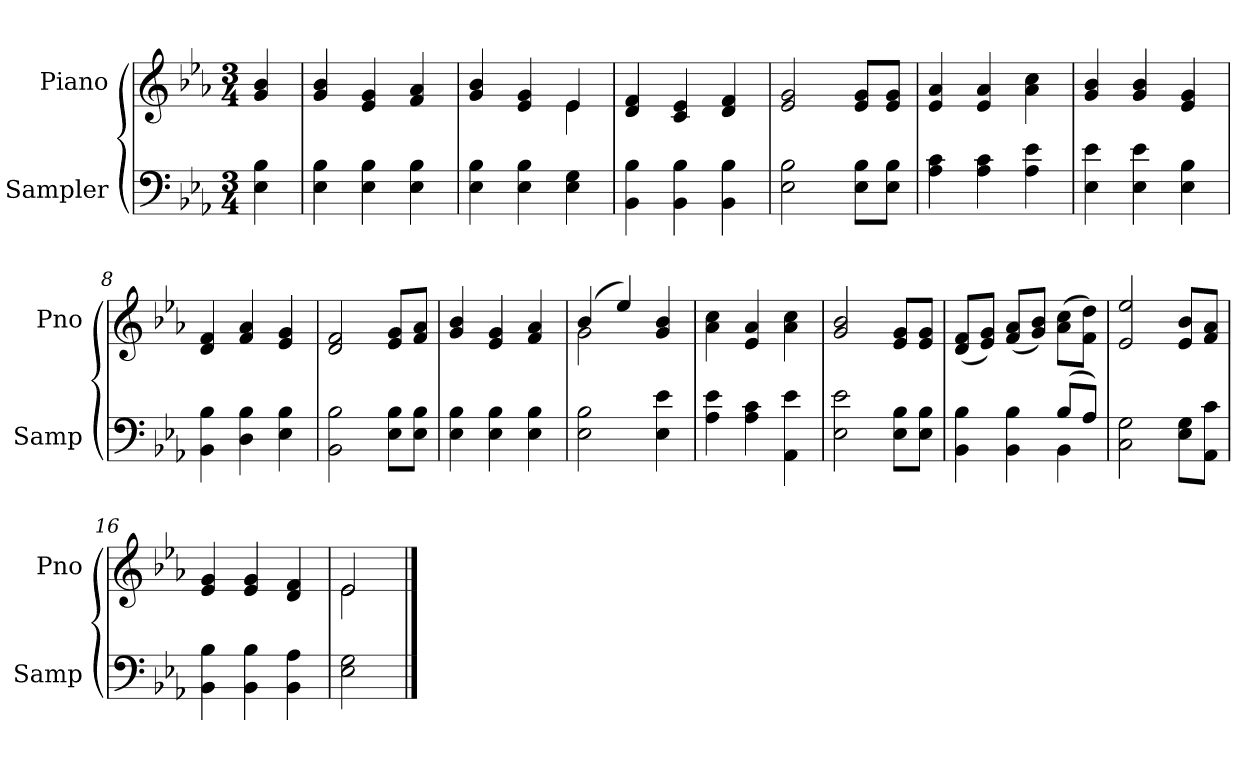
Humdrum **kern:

**kern	**kern
*part2	*part1
*staff2	*staff1
*I"Sampler	*I"Piano
*I'Samp	*I'Pno
*clefF4	*clefG2
*k[b-e-a-]	*k[b-e-a-]
*E-:	*E-:
*M3/4	*M3/4
=1	=1
4E- 4B-	4g 4b-
=2	=2
4E- 4B-	4g 4b-
4E- 4B-	4e- 4g
4E- 4B-	4f 4a-
=3	=3
*	*^
4E- 4B-	4g 4b-	2ryy
4E- 4B-	4e- 4g	.
4E- 4G	4e-/	4e-
*	*v	*v
=4	=4
4BB- 4B-	4d 4f
4BB- 4B-	4c 4e-
4BB- 4B-	4d 4f
=5	=5
2E- 2B-	2e- 2g
8E-\ 8B-\L	8e-/ 8g/L
8E-\ 8B-\J	8e-/ 8g/J
=6	=6
4A- 4c	4e- 4a-
4A- 4c	4e- 4a-
4A- 4e-	4a- 4cc
=7	=7
4E- 4e-	4g 4b-
4E- 4e-	4g 4b-
4E- 4B-	4e- 4g
=8	=8
4BB- 4B-	4d 4f
4D 4B-	4f 4a-
4E- 4B-	4e- 4g
=9	=9
2BB- 2B-	2d 2f
8E-\ 8B-\L	8e-/ 8g/L
8E-\ 8B-\J	8f/ 8a-/J
=10	=10
4E- 4B-	4g 4b-
4E- 4B-	4e- 4g
4E- 4B-	4f 4a-
=11	=11
*	*^
2E- 2B-	(4b-/	2g
.	4ee-/)	.
4E- 4e-	4g 4b-	4ryy
*	*v	*v
=12	=12
4A- 4e-	4a- 4cc
4A- 4c	4e- 4a-
4AA- 4e-	4a- 4cc
=13	=13
2E- 2e-	2g 2b-
8E-\ 8B-\L	8e-/ 8g/L
8E-\ 8B-\J	8e-/ 8g/J
=14	=14
*^	*
4BB- 4B-	2ryy	(8d/ 8f/L
.	.	8e-/ 8g/J)
4BB- 4B-	.	(8f/ 8a-/L
.	.	8g/ 8b-/J)
(8B-/L	4BB-	(8a-\ 8cc\L
8A-/J)	.	8f\ 8dd\J)
*v	*v	*
=15	=15
2C 2G	2e- 2ee-
8E-\ 8G\L	8e-/ 8b-/L
8AA-\ 8c\J	8f/ 8a-/J
=16	=16
4BB- 4B-	4e- 4g
4BB- 4B-	4e- 4g
4BB- 4A-	4d 4f
=17	=17
*	*^
2E- 2G	2e-/	2e-
*	*v	*v
==	==
*-	*-
